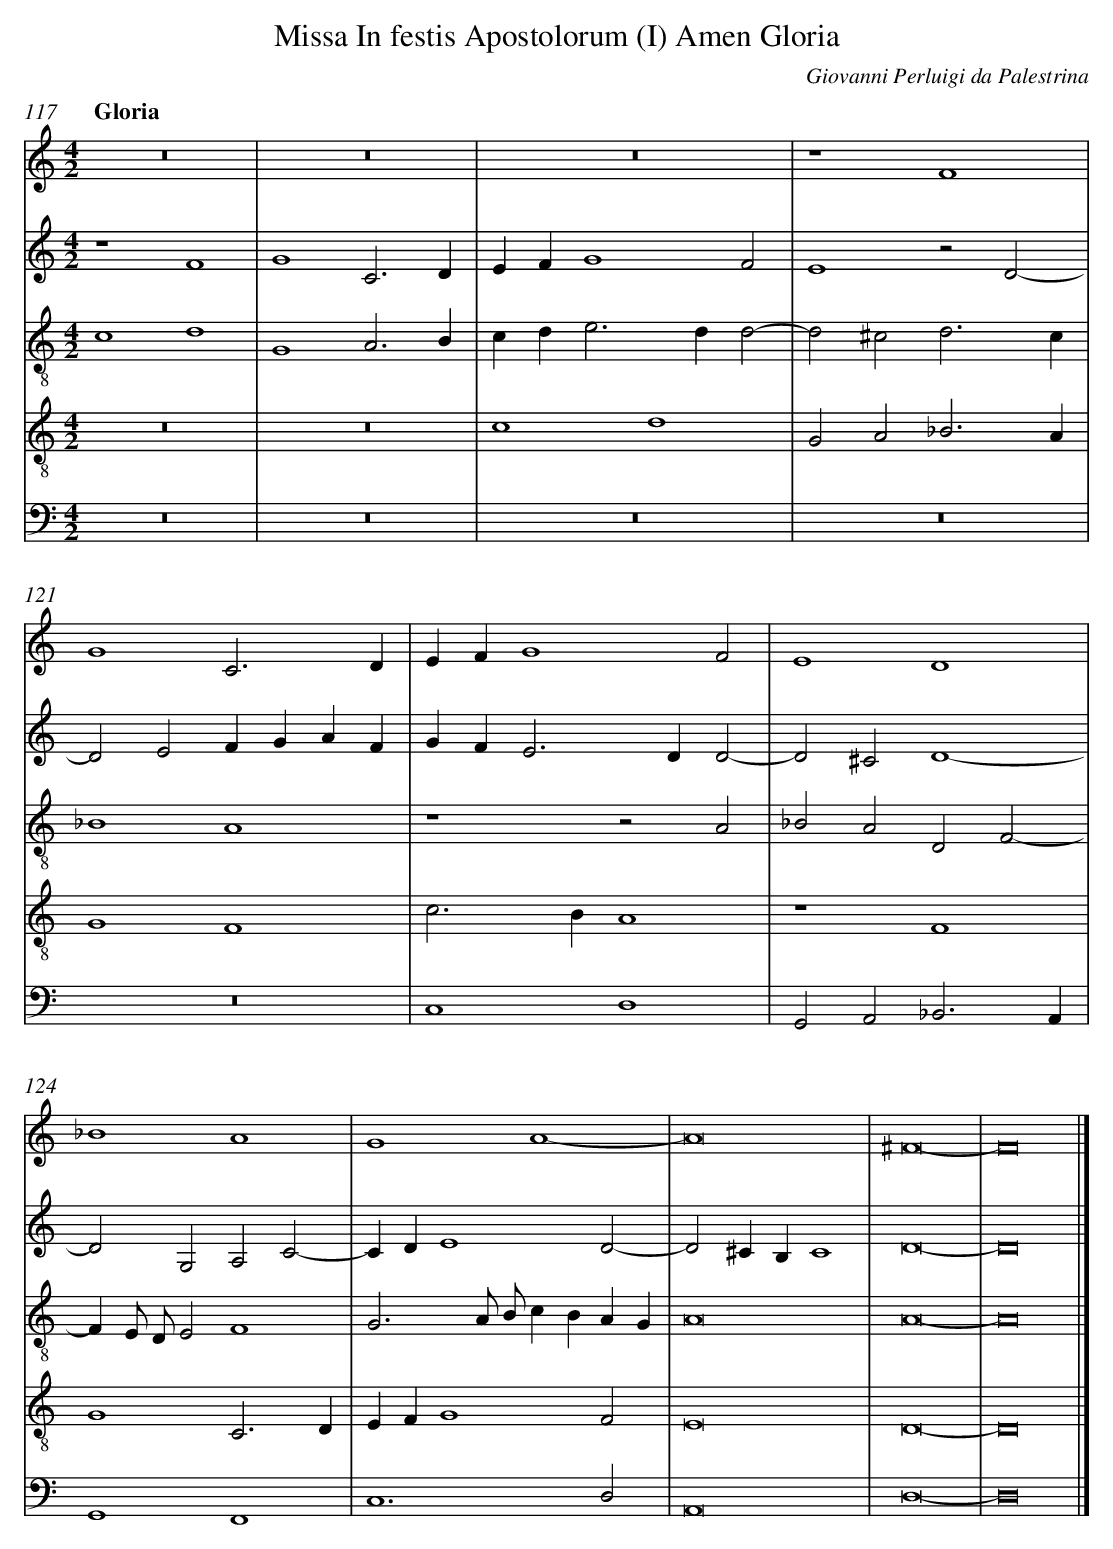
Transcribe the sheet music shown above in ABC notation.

X:1
T: Missa In festis Apostolorum (I) Amen Gloria
C: Giovanni Perluigi da Palestrina
L: 1/4
M: 4/2
Q: "Gloria"
V: 1 clef=treble
V: 2 clef=treble
V: 3 clef=treble-8
V: 4 clef=treble-8
V: 5 clef=bass
K: C
[V:1] z8 |
[V:2] z4F4 |
[V:3] c4d4 |
[V:4] z8 |
[V:5] z8 |
[V:1] z8 |
[V:2] G4C3D |
[V:3] G4A3B |
[V:4] z8 |
[V:5] z8 |
[V:1] z8 |
[V:2] EFG4F2 |
[V:3] cd2<e2dd2- |
[V:4] c4d4 |
[V:5] z8 |
[V:1] z4F4 |
[V:2] E4z2D2- |
[V:3] d2^c2d3c |
[V:4] G2A2_B3A |
[V:5] z8 |
[V:1] G4C3D |
[V:2] D2E2FGAF |
[V:3] _B4A4 |
[V:4] G4F4 |
[V:5] z8 |
[V:1] EFG4F2 |
[V:2] GF2<E2DD2- |
[V:3] z4z2A2 |
[V:4] c2>B2A4 |
[V:5] C,4D,4 |
[V:1] E4D4 |
[V:2] D2^C2D4- |
[V:3] _B2A2D2F2- |
[V:4] z4F4 |
[V:5] G,,2A,,2_B,,3A,, |
[V:1] _B4A4 |
[V:2] D2G,2A,2C2- |
[V:3] FE/ D/E2F4 |
[V:4] G4C3D |
[V:5] G,,4F,,4 |
[V:1] G4A4- |
[V:2] CDE4D2- |
[V:3] G3A/ B/cBAG |
[V:4] EFG4F2 |
[V:5] C,6D,2 |
[V:1] A8 |
[V:2] D2^CB,C4 |
[V:3] A8 |
[V:4] E8 |
[V:5] A,,8 |
[V:1] ^F8- |
[V:2] D8- |
[V:3] A8- |
[V:4] D8- |
[V:5] D,8- |
[V:1] F8 |]
[V:2] D8 |]
[V:3] A8 |]
[V:4] D8 |]
[V:5] D,8 |]
